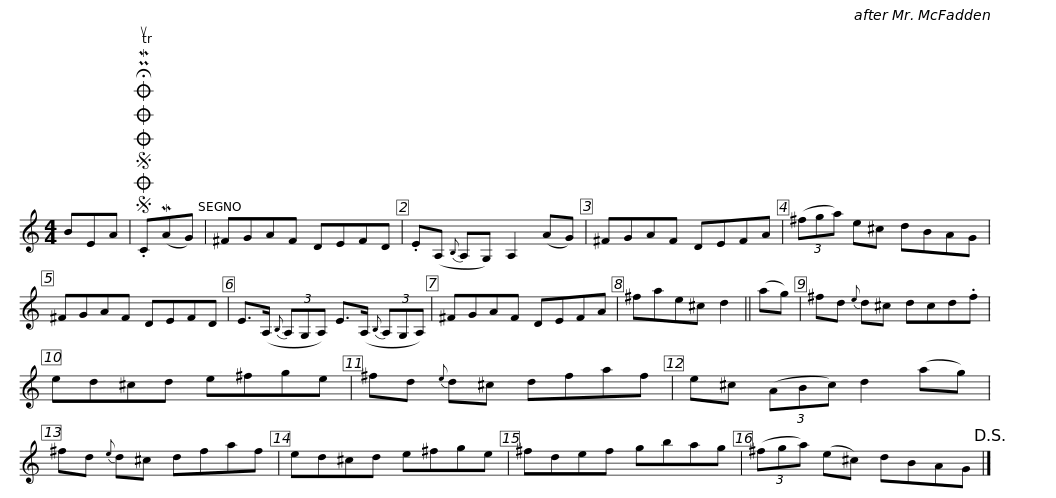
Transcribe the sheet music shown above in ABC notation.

X:1
L:1/8
M:4/4
I:linebreak $
K:C
V:1 treble
V:1
 BEA |SOSOOO .!fermata!PMTuC(MAG) | ^FGAF DEFD | .E(A,{B,} A,G,) A,2 (AG) | ^FGAF DEFA | %5
 (3(^fga) e^c dBAG |$ ^FGAF DEFD | E>(A,{B,} (3A,G,A,) E>(A,{B,} (3A,G,A,) | ^FGAF DEFA | ^fae^c d2 || %10
 (ag) |$ ^fd{e} d^c dcd.f | ed^cd e^fge | ^fd{e} d^c dfaf | e^c (3(ABc) d2 (ag) | %15
 ^fd{e} d^c dfaf |$ ed^cd e^fge | ^fdef gbag | (3(^fga) (e^c) dBAG!D.S.! |] %19
